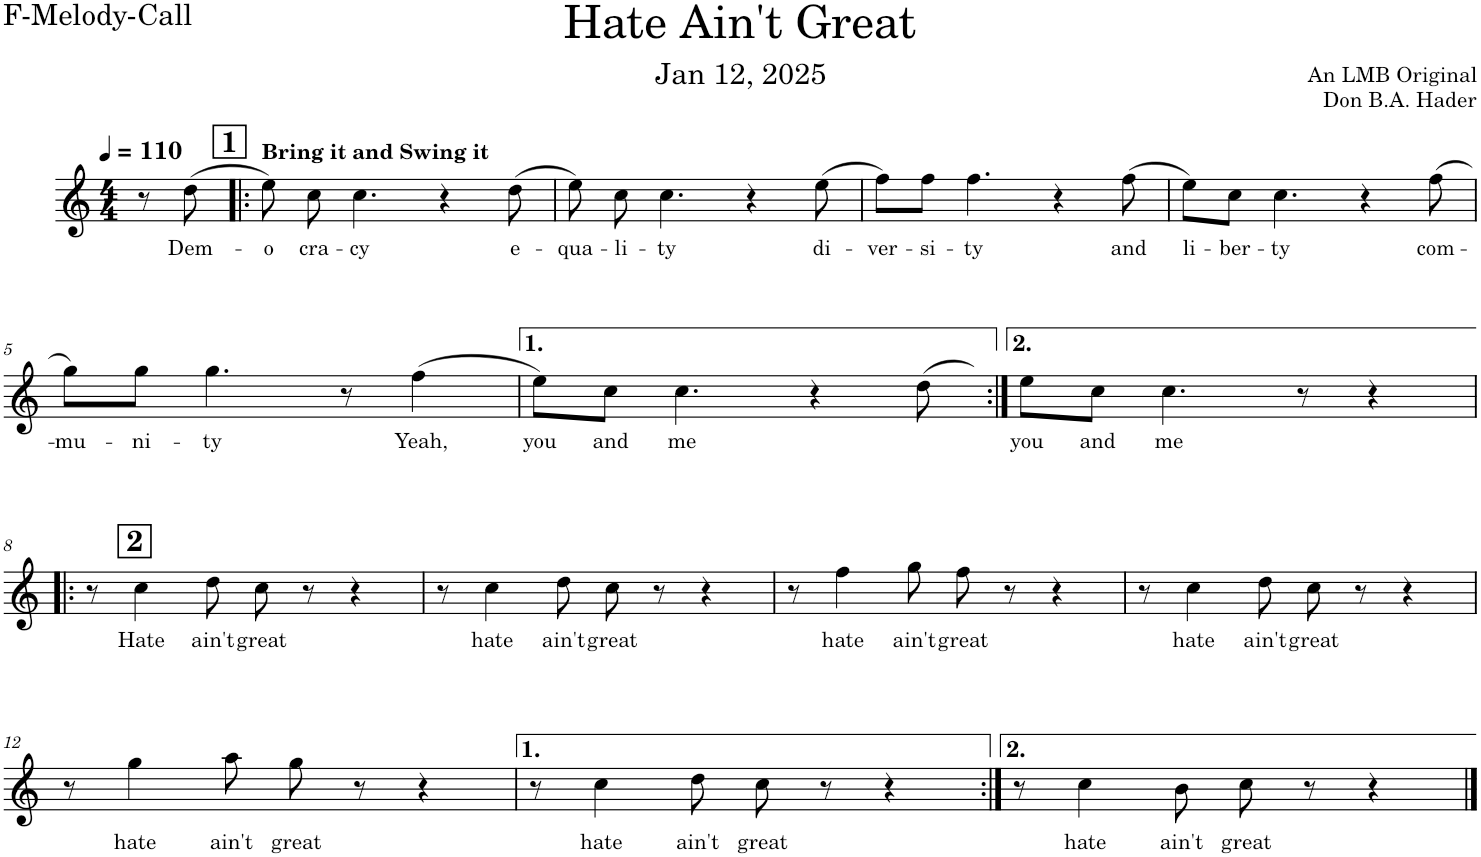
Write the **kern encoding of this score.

**kern	**text
*part1	*part1
*staff1	*staff1
*I"F - Call	*
*I'F (C)	*
*clefG2	*
*Trd4c7	*
*k[]	*
*M4/4	*
=	=
8r	.
!	!LO:LY:b
(8dd\	Dem-
=1!|:	=1!|:
!	!LO:LY:b
8ee\)	-o
!	!LO:LY:b
8cc\	-cra-
!	!LO:LY:b
4.cc\	-cy
4r	.
!	!LO:LY:b
(8dd\	e-
=2	=2
!	!LO:LY:b
8ee\)	-qua-
!	!LO:LY:b
8cc\	-li-
!	!LO:LY:b
4.cc\	-ty
4r	.
!	!LO:LY:b
(8ee\	di-
=3	=3
!	!LO:LY:b
8ff\L)	-ver-
!	!LO:LY:b
8ff\J	-si-
!	!LO:LY:b
4.ff\	-ty
4r	.
!	!LO:LY:b
(8ff\	and
=4	=4
!	!LO:LY:b
8ee\L)	li-
!	!LO:LY:b
8cc\J	-ber-
!	!LO:LY:b
4.cc\	-ty
4r	.
!	!LO:LY:b
(8ff\	com-
!!LO:LB:g=z
=5	=5
!	!LO:LY:b
8gg\L)	-mu-
!	!LO:LY:b
8gg\J	-ni-
!	!LO:LY:b
4.gg\	-ty
8r	.
!	!LO:LY:b
(4ff\	Yeah,
=6	=6
!	!LO:LY:b
8ee\L)	you
!	!LO:LY:b
8cc\J	and
!	!LO:LY:b
4.cc\	me
4r	.
(8dd\	.
=7:|!	=7:|!
!	!LO:LY:b
8ee\L)	-you
!	!LO:LY:b
8cc\J	and
!	!LO:LY:b
4.cc\	me
8r	.
4r	.
!!LO:LB:g=z
=8!|:	=8!|:
8r	.
!	!LO:LY:b
4cc\	Hate
!	!LO:LY:b
8dd\	ain't
!	!LO:LY:b
8cc\	great
8r	.
4r	.
=9	=9
8r	.
!	!LO:LY:b
4cc\	hate
!	!LO:LY:b
8dd\	ain't
!	!LO:LY:b
8cc\	great
8r	.
4r	.
=10	=10
8r	.
!	!LO:LY:b
4ff\	hate
!	!LO:LY:b
8gg\	ain't
!	!LO:LY:b
8ff\	great
8r	.
4r	.
=11	=11
8r	.
!	!LO:LY:b
4cc\	hate
!	!LO:LY:b
8dd\	ain't
!	!LO:LY:b
8cc\	great
8r	.
4r	.
!!LO:LB:g=z
=12	=12
8r	.
!	!LO:LY:b
4gg\	hate
!	!LO:LY:b
8aa\	ain't
!	!LO:LY:b
8gg\	great
8r	.
4r	.
=13	=13
8r	.
!	!LO:LY:b
4cc\	hate
!	!LO:LY:b
8dd\	ain't
!	!LO:LY:b
8cc\	great
8r	.
4r	.
=14:|!	=14:|!
8r	.
!	!LO:LY:b
4cc\	hate
!	!LO:LY:b
8b\	ain't
!	!LO:LY:b
8cc\	great
8r	.
4r	.
==	==
*-	*-
